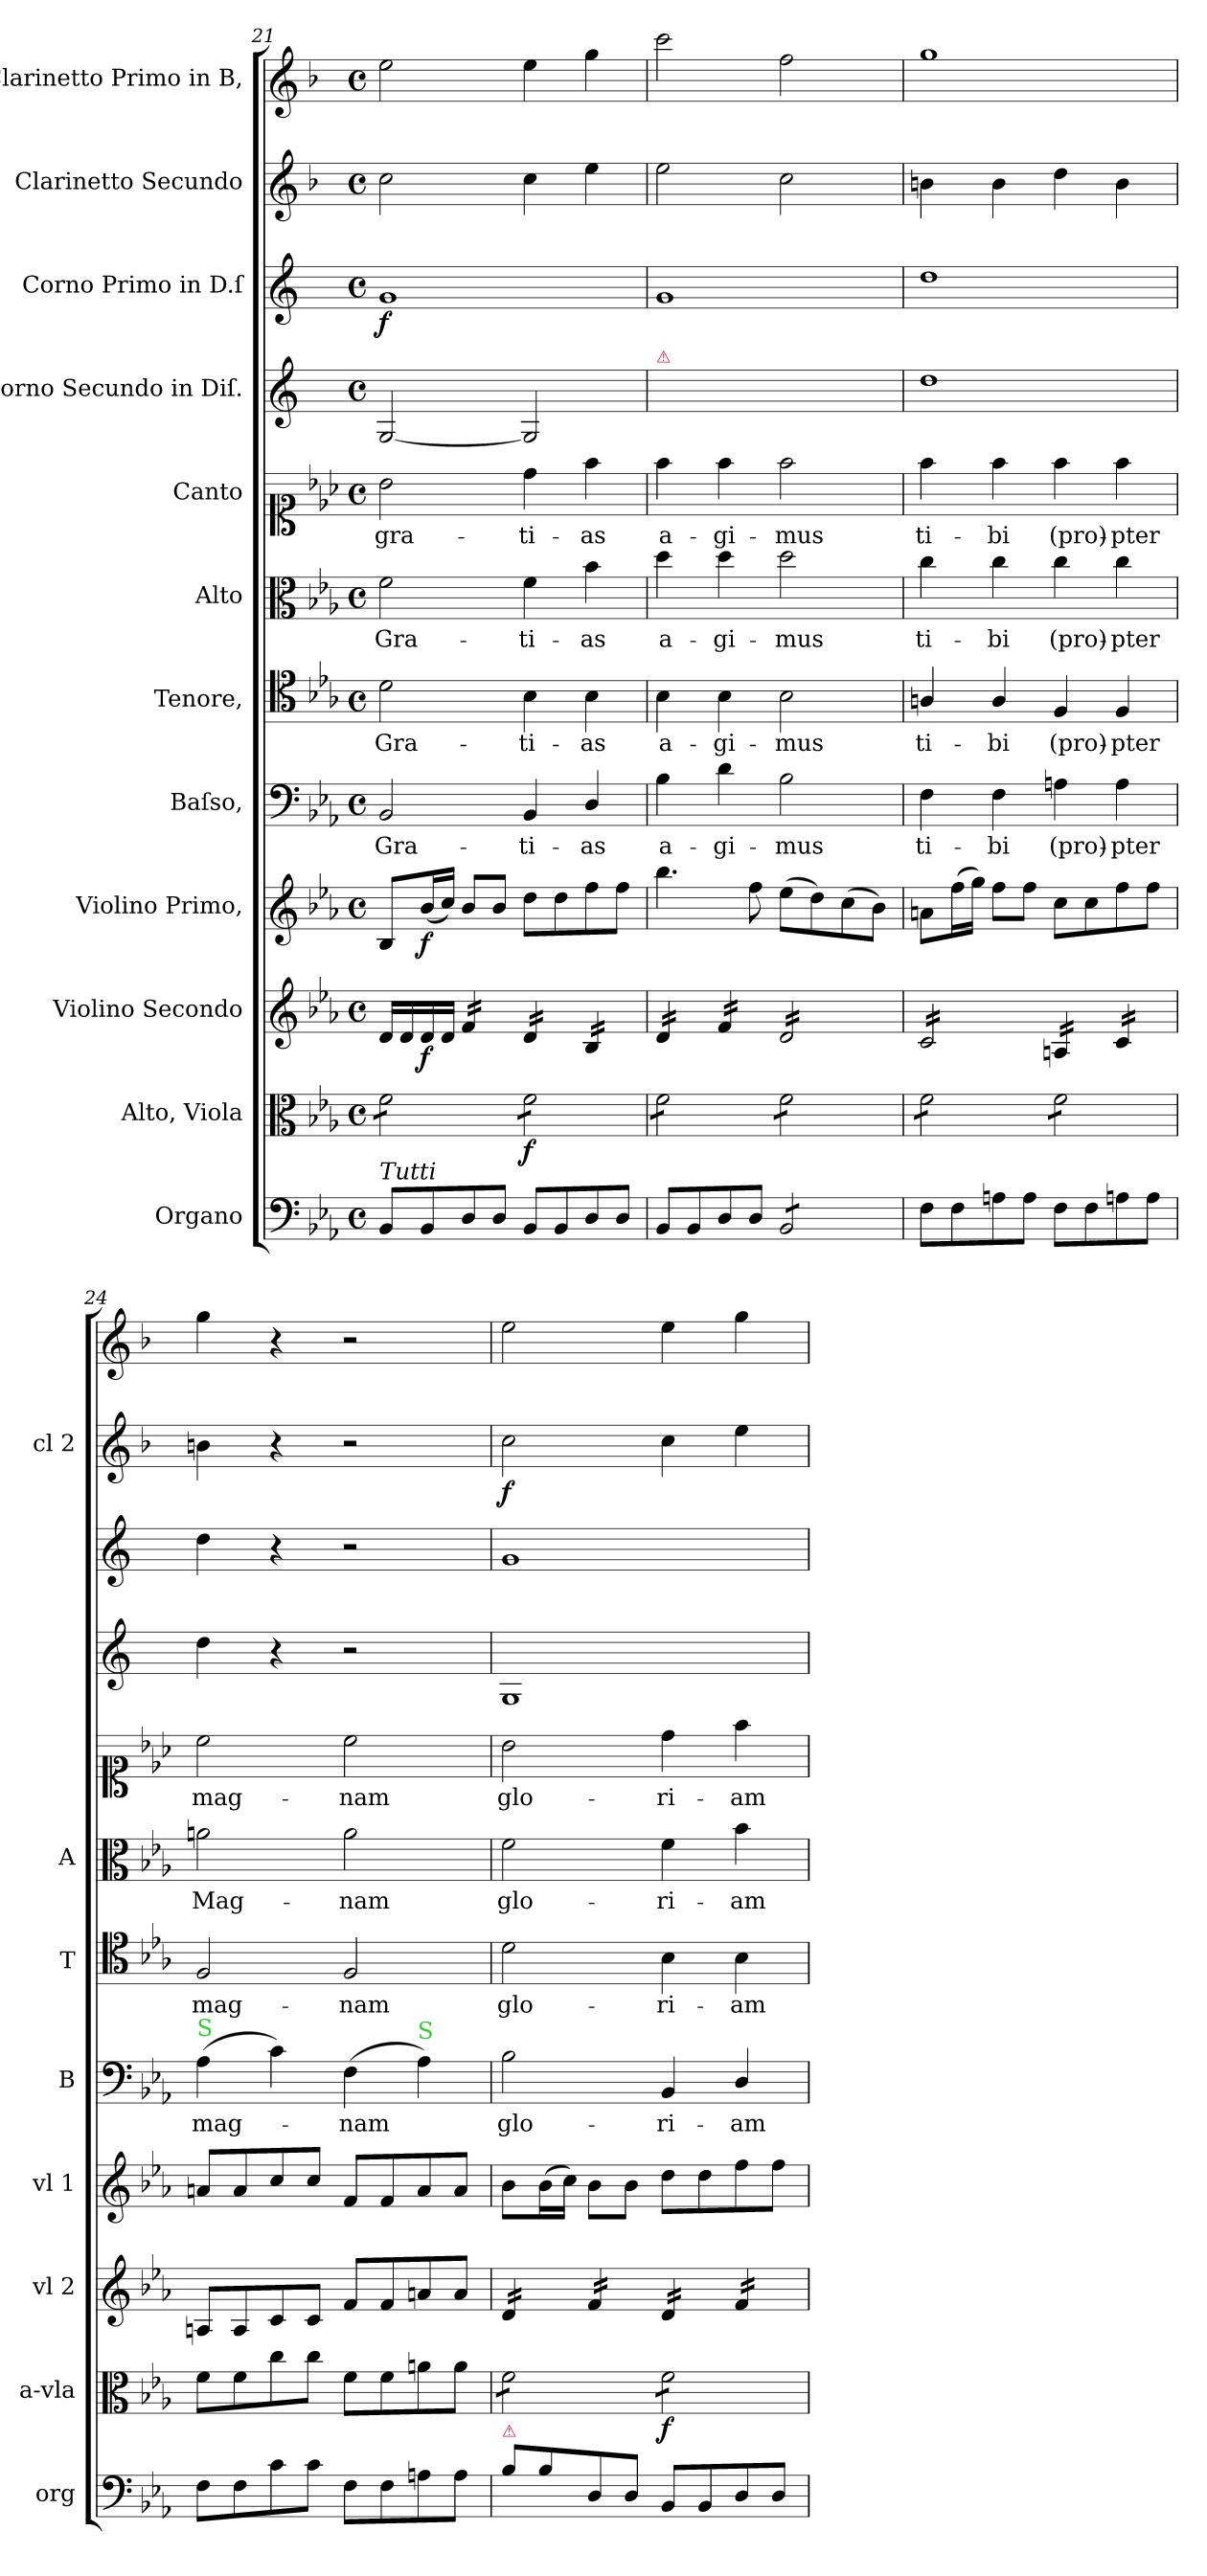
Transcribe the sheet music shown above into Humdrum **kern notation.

**kern	**kern	**dynam	**kern	**dynam	**kern	**dynam	**kern	**text	**kern	**text	**kern	**text	**kern	**text	**kern	**kern	**dynam	**kern	**dynam	**kern
*part12	*part11	*part11	*part10	*part10	*part9	*part9	*part8	*part8	*part7	*part7	*part6	*part6	*part5	*part5	*part4	*part3	*part3	*part2	*part2	*part1
*staff12	*staff11	*staff11	*staff10	*staff10	*staff9	*staff9	*staff8	*staff8	*staff7	*staff7	*staff6	*staff6	*staff5	*staff5	*staff4	*staff3	*staff3	*staff2	*staff2	*staff1
*I"Organo	*I"Alto, Viola	*	*I"Violino Secondo	*	*I"Violino Primo,	*	*I"Baſso,	*	*I"Tenore,	*	*I"Alto	*	*I"Canto	*	*I"Corno Secundo in Diſ.	*I"Corno Primo in D.ſ	*	*I"Clarinetto Secundo	*	*I"Clarinetto Primo in B,
*I'org	*I'a-vla	*	*I'vl 2	*	*I'vl 1	*	*I'B	*	*I'T	*	*I'A	*	*	*	*	*	*	*I'cl 2	*	*
*clefF4	*clefC3	*	*clefG2	*	*clefG2	*	*clefF4	*	*clefC4	*	*clefC3	*	*clefC1	*	*clefG2	*clefG2	*	*clefG2	*	*clefG2
*	*	*	*	*	*	*	*	*	*	*	*	*	*	*	*ITrd5c9	*ITrd5c9	*	*ITrd1c2	*	*ITrd1c2
*k[b-e-a-]	*k[b-e-a-]	*	*k[b-e-a-]	*	*k[b-e-a-]	*	*k[b-e-a-]	*	*k[b-e-a-]	*	*k[b-e-a-]	*	*k[b-e-a-]	*	*k[b-e-a-]	*k[b-e-a-]	*	*k[b-e-a-]	*	*k[b-e-a-]
*E-:	*E-:	*	*E-:	*	*E-:	*	*E-:	*	*E-:	*	*E-:	*	*E-:	*	*E-:	*E-:	*	*E-:	*	*E-:
*M4/4	*M4/4	*	*M4/4	*	*M4/4	*	*M4/4	*	*M4/4	*	*M4/4	*	*M4/4	*	*M4/4	*M4/4	*	*M4/4	*	*M4/4
*met(c)	*met(c)	*	*met(c)	*	*met(c)	*	*met(c)	*	*met(c)	*	*met(c)	*	*met(c)	*	*met(c)	*met(c)	*	*met(c)	*	*met(c)
=21	=21	=21	=21	=21	=21	=21	=21	=21	=21	=21	=21	=21	=21	=21	=21	=21	=21	=21	=21	=21
!LO:TX:a:i:t=Tutti	!	!	!	!	!	!	!	!	!	!	!	!	!	!	!	!	!	!	!	!
*	*tremolo	*	*	*	*	*	*	*	*	*	*	*	*	*	*	*	*	*	*	*
8BB-/L	8f\L	.	16d/LL	.	8B-/L	.	2BB-/	Gra-	2d\	Gra-	2f\	Gra-	2b-\	gra-	[2BB-/	1B-	f	2b-\	.	2dd\
.	.	.	16d/	.	.	.	.	.	.	.	.	.	.	.	.	.	.	.	.	.
8BB-/	8f\	.	16d/	f	(16b-/L	f.	.	.	.	.	.	.	.	.	.	.	.	.	.	.
.	.	.	16d/JJ	.	16cc/JJ)	.	.	.	.	.	.	.	.	.	.	.	.	.	.	.
!	!	!	!LO:TX:a:color=crimson:t=⚠	!	!	!	!	!	!	!	!	!	!	!	!	!	!	!	!	!
*	*	*	*tremolo	*	*	*	*	*	*	*	*	*	*	*	*	*	*	*	*	*
8D/	8f\	.	16f/LL	.	8b-/L	.	.	.	.	.	.	.	.	.	.	.	.	.	.	.
.	.	.	16f/	.	.	.	.	.	.	.	.	.	.	.	.	.	.	.	.	.
8D/J	8f\J	.	16f/	.	8b-/J	.	.	.	.	.	.	.	.	.	.	.	.	.	.	.
.	.	.	16f/JJ	.	.	.	.	.	.	.	.	.	.	.	.	.	.	.	.	.
8BB-/L	8f\L	f	16d/LL	.	8dd\L	.	4BB-/	-ti-	4B-\	-ti-	4f\	-ti-	4dd\	-ti-	2BB-/]	.	.	4b-\	.	4dd\
.	.	.	16d/	.	.	.	.	.	.	.	.	.	.	.	.	.	.	.	.	.
8BB-/	8f\	.	16d/	.	8dd\	.	.	.	.	.	.	.	.	.	.	.	.	.	.	.
.	.	.	16d/JJ	.	.	.	.	.	.	.	.	.	.	.	.	.	.	.	.	.
8D/	8f\	.	16B-/LL	.	8ff\	.	4D/	-as	4B-\	-as	4b-\	-as	4ff\	-as	.	.	.	4dd\	.	4ff\
.	.	.	16B-/	.	.	.	.	.	.	.	.	.	.	.	.	.	.	.	.	.
8D/J	8f\J	.	16B-/	.	8ff\J	.	.	.	.	.	.	.	.	.	.	.	.	.	.	.
.	.	.	16B-/JJ	.	.	.	.	.	.	.	.	.	.	.	.	.	.	.	.	.
=22	=22	=22	=22	=22	=22	=22	=22	=22	=22	=22	=22	=22	=22	=22	=22	=22	=22	=22	=22	=22
!	!	!	!	!	!	!	!	!	!	!	!	!	!	!	!LO:TX:a:color=crimson:t=⚠	!	!	!	!	!
8BB-/L	8f\L	.	16d/LL	.	4.bb-\	.	4B-\	a-	4B-\	a-	4dd\	a-	4ff\	a-	1ryy	1B-	.	2dd\	.	2bb-\
.	.	.	16d/	.	.	.	.	.	.	.	.	.	.	.	.	.	.	.	.	.
8BB-/	8f\	.	16d/	.	.	.	.	.	.	.	.	.	.	.	.	.	.	.	.	.
.	.	.	16d/JJ	.	.	.	.	.	.	.	.	.	.	.	.	.	.	.	.	.
8D/	8f\	.	16f/LL	.	.	.	4d\	-gi-	4B-\	-gi-	4dd\	-gi-	4ff\	-gi-	.	.	.	.	.	.
.	.	.	16f/	.	.	.	.	.	.	.	.	.	.	.	.	.	.	.	.	.
8D/J	8f\J	.	16f/	.	8ff\	.	.	.	.	.	.	.	.	.	.	.	.	.	.	.
.	.	.	16f/JJ	.	.	.	.	.	.	.	.	.	.	.	.	.	.	.	.	.
*tremolo	*	*	*	*	*	*	*	*	*	*	*	*	*	*	*	*	*	*	*	*
8BB-/L	8f\L	.	16d/LL	.	(8ee-\L	.	2B-\	-mus	2B-\	-mus	2dd\	-mus	2ff\	-mus	.	.	.	2b-\	.	2ee-\
.	.	.	16d/	.	.	.	.	.	.	.	.	.	.	.	.	.	.	.	.	.
8BB-/	8f\	.	16d/	.	8dd\)	.	.	.	.	.	.	.	.	.	.	.	.	.	.	.
.	.	.	16d/	.	.	.	.	.	.	.	.	.	.	.	.	.	.	.	.	.
8BB-/	8f\	.	16d/	.	(8cc\	.	.	.	.	.	.	.	.	.	.	.	.	.	.	.
.	.	.	16d/	.	.	.	.	.	.	.	.	.	.	.	.	.	.	.	.	.
8BB-/J	8f\J	.	16d/	.	8b-\J)	.	.	.	.	.	.	.	.	.	.	.	.	.	.	.
*Xtremolo	*	*	*	*	*	*	*	*	*	*	*	*	*	*	*	*	*	*	*	*
.	.	.	16d/JJ	.	.	.	.	.	.	.	.	.	.	.	.	.	.	.	.	.
=23	=23	=23	=23	=23	=23	=23	=23	=23	=23	=23	=23	=23	=23	=23	=23	=23	=23	=23	=23	=23
8F\L	8f\L	.	16c/LL	.	8an\L	.	4F\	ti-	4An/	ti-	4cc\	ti-	4ff\	ti-	1f	1f	.	4an\	.	1ff
.	.	.	16c/	.	.	.	.	.	.	.	.	.	.	.	.	.	.	.	.	.
8F\	8f\	.	16c/	.	(16ff\L	.	.	.	.	.	.	.	.	.	.	.	.	.	.	.
.	.	.	16c/	.	16gg\JJ)	.	.	.	.	.	.	.	.	.	.	.	.	.	.	.
8An\	8f\	.	16c/	.	8ff\L	.	4F\	-bi	4A/	-bi	4cc\	-bi	4ff\	-bi	.	.	.	4a\	.	.
.	.	.	16c/	.	.	.	.	.	.	.	.	.	.	.	.	.	.	.	.	.
8A\J	8f\J	.	16c/	.	8ff\J	.	.	.	.	.	.	.	.	.	.	.	.	.	.	.
.	.	.	16c/JJ	.	.	.	.	.	.	.	.	.	.	.	.	.	.	.	.	.
8F\L	8f\L	.	16An/LL	.	8cc\L	.	4An\	(pro)-	4F/	(pro)-	4cc\	(pro)-	4ff\	(pro)-	.	.	.	4cc\	.	.
.	.	.	16An/	.	.	.	.	.	.	.	.	.	.	.	.	.	.	.	.	.
8F\	8f\	.	16An/	.	8cc\	.	.	.	.	.	.	.	.	.	.	.	.	.	.	.
.	.	.	16An/JJ	.	.	.	.	.	.	.	.	.	.	.	.	.	.	.	.	.
8An\	8f\	.	16c/LL	.	8ff\	.	4A\	-pter	4F/	-pter	4cc\	-pter	4ff\	-pter	.	.	.	4a\	.	.
.	.	.	16c/	.	.	.	.	.	.	.	.	.	.	.	.	.	.	.	.	.
8A\J	8f\J	.	16c/	.	8ff\J	.	.	.	.	.	.	.	.	.	.	.	.	.	.	.
*	*Xtremolo	*	*	*	*	*	*	*	*	*	*	*	*	*	*	*	*	*	*	*
.	.	.	16c/JJ	.	.	.	.	.	.	.	.	.	.	.	.	.	.	.	.	.
*	*	*	*Xtremolo	*	*	*	*	*	*	*	*	*	*	*	*	*	*	*	*	*
=24	=24	=24	=24	=24	=24	=24	=24	=24	=24	=24	=24	=24	=24	=24	=24	=24	=24	=24	=24	=24
!	!	!	!	!	!	!	!LO:TX:a:color=limegreen:t=S	!	!	!	!	!	!	!	!	!	!	!	!	!
8F\L	8f\L	.	8An/L	.	8an/L	.	(4A-\	mag-	2F/	mag-	2an\	Mag-	2cc\	mag-	4f\	4f\	.	4an\	.	4ff\
8F\	8f\	.	8A/	.	8a/	.	.	.	.	.	.	.	.	.	.	.	.	.	.	.
8c\	8cc\	.	8c/	.	8cc/	.	4c\)	.	.	.	.	.	.	.	4r	4r	.	4r	.	4r
8c\J	8cc\J	.	8c/J	.	8cc/J	.	.	.	.	.	.	.	.	.	.	.	.	.	.	.
8F\L	8f\L	.	8f/L	.	8f/L	.	(4F\	-nam	2F/	-nam	2a\	-nam	2cc\	-nam	2r	2r	.	2r	.	2r
8F\	8f\	.	8f/	.	8f/	.	.	.	.	.	.	.	.	.	.	.	.	.	.	.
!	!	!	!	!	!	!	!LO:TX:a:color=limegreen:t=S	!	!	!	!	!	!	!	!	!	!	!	!	!
8An\	8an\	.	8an/	.	8a/	.	4A-\)	.	.	.	.	.	.	.	.	.	.	.	.	.
8A\J	8a\J	.	8a/J	.	8a/J	.	.	.	.	.	.	.	.	.	.	.	.	.	.	.
=25	=25	=25	=25	=25	=25	=25	=25	=25	=25	=25	=25	=25	=25	=25	=25	=25	=25	=25	=25	=25
!LO:TX:a:color=crimson:t=⚠	!	!	!	!	!	!	!	!	!	!	!	!	!	!	!	!	!	!	!	!
*	*tremolo	*	*	*	*	*	*	*	*	*	*	*	*	*	*	*	*	*	*	*
*	*	*	*tremolo	*	*	*	*	*	*	*	*	*	*	*	*	*	*	*	*	*
8B-\L	8f\L	.	16d/LL	.	8b-\L	.	2B-\	glo-	2d\	glo-	2f\	glo-	2b-\	glo-	1BB-	1B-	.	2b-\	f	2dd\
.	.	.	16d/	.	.	.	.	.	.	.	.	.	.	.	.	.	.	.	.	.
8B-\	8f\	.	16d/	.	(16b-\L	.	.	.	.	.	.	.	.	.	.	.	.	.	.	.
.	.	.	16d/JJ	.	16cc\JJ)	.	.	.	.	.	.	.	.	.	.	.	.	.	.	.
8D/	8f\	.	16f/LL	.	8b-\L	.	.	.	.	.	.	.	.	.	.	.	.	.	.	.
.	.	.	16f/	.	.	.	.	.	.	.	.	.	.	.	.	.	.	.	.	.
8D/J	8f\J	.	16f/	.	8b-\J	.	.	.	.	.	.	.	.	.	.	.	.	.	.	.
.	.	.	16f/JJ	.	.	.	.	.	.	.	.	.	.	.	.	.	.	.	.	.
8BB-/L	8f\L	f	16d/LL	.	8dd\L	.	4BB-/	-ri-	4B-\	-ri-	4f\	-ri-	4dd\	-ri-	.	.	.	4b-\	.	4dd\
.	.	.	16d/	.	.	.	.	.	.	.	.	.	.	.	.	.	.	.	.	.
8BB-/	8f\	.	16d/	.	8dd\	.	.	.	.	.	.	.	.	.	.	.	.	.	.	.
.	.	.	16d/JJ	.	.	.	.	.	.	.	.	.	.	.	.	.	.	.	.	.
8D/	8f\	.	16f/LL	.	8ff\	.	4D/	-am	4B-\	-am	4b-\	-am	4ff\	-am	.	.	.	4dd\	.	4ff\
.	.	.	16f/	.	.	.	.	.	.	.	.	.	.	.	.	.	.	.	.	.
8D/J	8f\J	.	16f/	.	8ff\J	.	.	.	.	.	.	.	.	.	.	.	.	.	.	.
*	*Xtremolo	*	*	*	*	*	*	*	*	*	*	*	*	*	*	*	*	*	*	*
.	.	.	16f/JJ	.	.	.	.	.	.	.	.	.	.	.	.	.	.	.	.	.
*	*	*	*Xtremolo	*	*	*	*	*	*	*	*	*	*	*	*	*	*	*	*	*
=	=	=	=	=	=	=	=	=	=	=	=	=	=	=	=	=	=	=	=	=
*-	*-	*-	*-	*-	*-	*-	*-	*-	*-	*-	*-	*-	*-	*-	*-	*-	*-	*-	*-	*-
